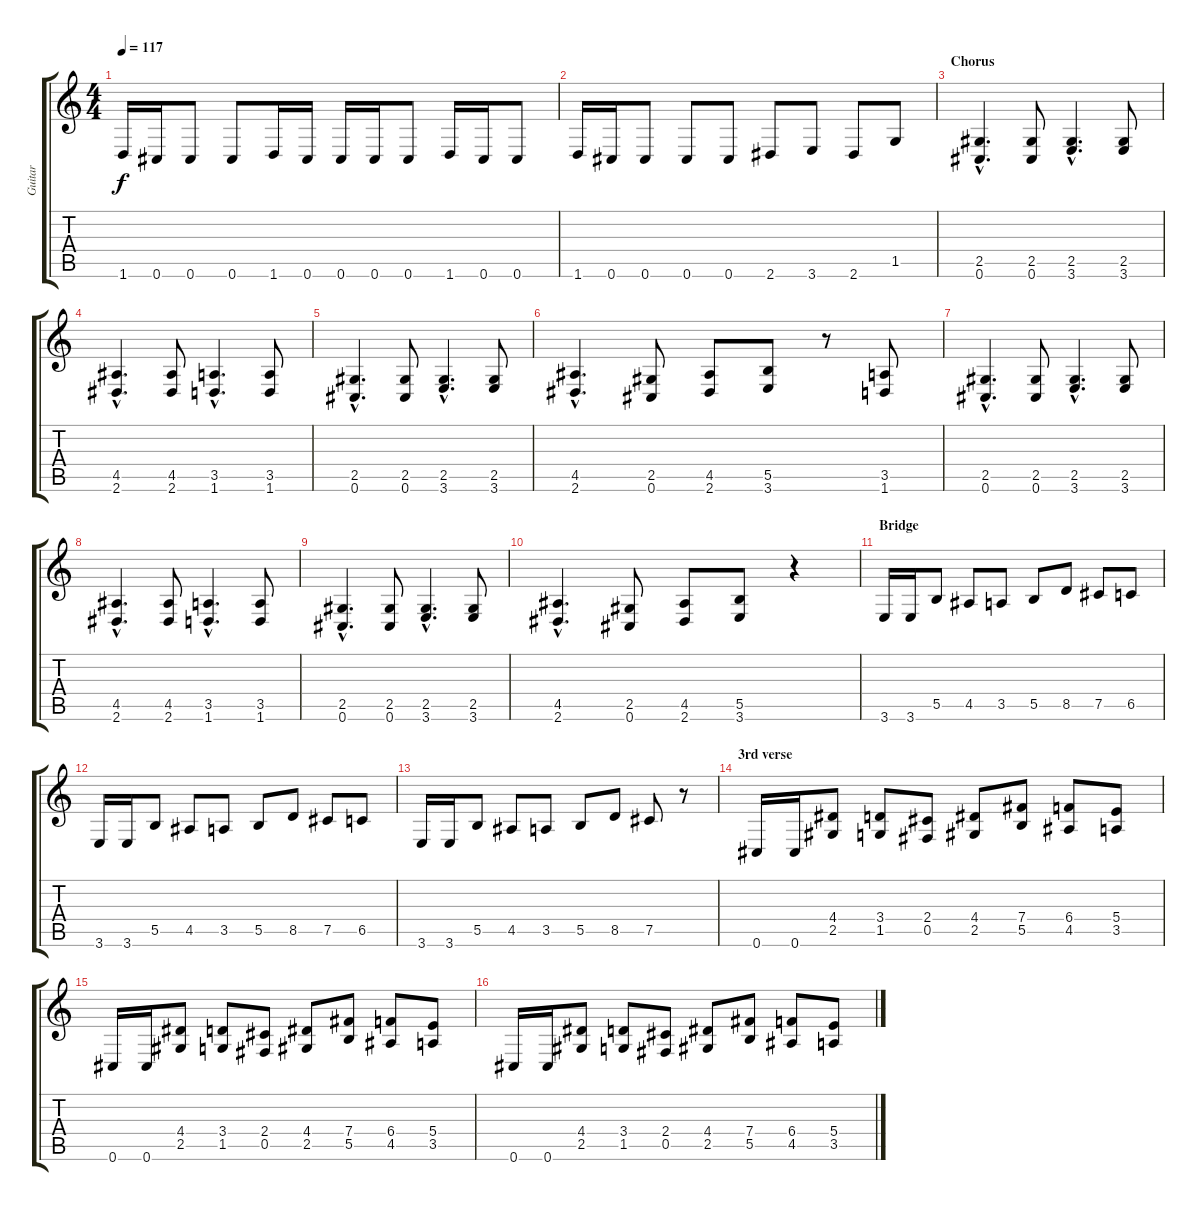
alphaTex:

\track ("Guitar" "Guitar") {instrument distortionguitar}
\staff {score tabs}
\tuning (Db4 Ab3 E3 B2 Gb2 Db2) {hide}
\ts (4 4)
\tempo 117
\clef g2
\ks c
1.6.16{dy f} 0.6.16 0.6.8 0.6.8 1.6.16 0.6.16 0.6.16 0.6.16 0.6.8 1.6.16 0.6.16 0.6.8 |
1.6.16 0.6.16 0.6.8 0.6.8 0.6.8 2.6.8 3.6.8 2.6.8 1.5.8 |
\section ("" "Chorus")
(2.5{hac} 0.6{hac}).4{d} (2.5 0.6).8 (2.5{hac} 3.6{hac}).4{d} (2.5 3.6).8 |
(4.5{hac} 2.6{hac}).4{d} (4.5 2.6).8 (3.5{hac} 1.6{hac}).4{d} (3.5 1.6).8 |
(2.5{hac} 0.6{hac}).4{d} (2.5 0.6).8 (2.5{hac} 3.6{hac}).4{d} (2.5 3.6).8 |
(4.5{hac} 2.6{hac}).4{d} (2.5 0.6).8 (4.5 2.6).8 (5.5 3.6).8 r.8 (3.5 1.6).8 |
(2.5{hac} 0.6{hac}).4{d} (2.5 0.6).8 (2.5{hac} 3.6{hac}).4{d} (2.5 3.6).8 |
(4.5{hac} 2.6{hac}).4{d} (4.5 2.6).8 (3.5{hac} 1.6{hac}).4{d} (3.5 1.6).8 |
(2.5{hac} 0.6{hac}).4{d} (2.5 0.6).8 (2.5{hac} 3.6{hac}).4{d} (2.5 3.6).8 |
(4.5{hac} 2.6{hac}).4{d} (2.5 0.6).8 (4.5 2.6).8 (5.5 3.6).8 r.4 |
\section ("" "Bridge")
3.6.16 3.6.16 5.5.8 4.5.8 3.5.8 5.5.8 8.5.8 7.5.8 6.5.8 |
3.6.16 3.6.16 5.5.8 4.5.8 3.5.8 5.5.8 8.5.8 7.5.8 6.5.8 |
3.6.16 3.6.16 5.5.8 4.5.8 3.5.8 5.5.8 8.5.8 7.5.8 r.8 |
\section ("" "3rd verse")
0.6.16 0.6.16 (4.4 2.5).8 (3.4 1.5).8 (2.4 0.5).8 (4.4 2.5).8 (7.4 5.5).8 (6.4 4.5).8 (5.4 3.5).8 |
0.6.16 0.6.16 (4.4 2.5).8 (3.4 1.5).8 (2.4 0.5).8 (4.4 2.5).8 (7.4 5.5).8 (6.4 4.5).8 (5.4 3.5).8 |
0.6.16 0.6.16 (4.4 2.5).8 (3.4 1.5).8 (2.4 0.5).8 (4.4 2.5).8 (7.4 5.5).8 (6.4 4.5).8 (5.4 3.5).8
